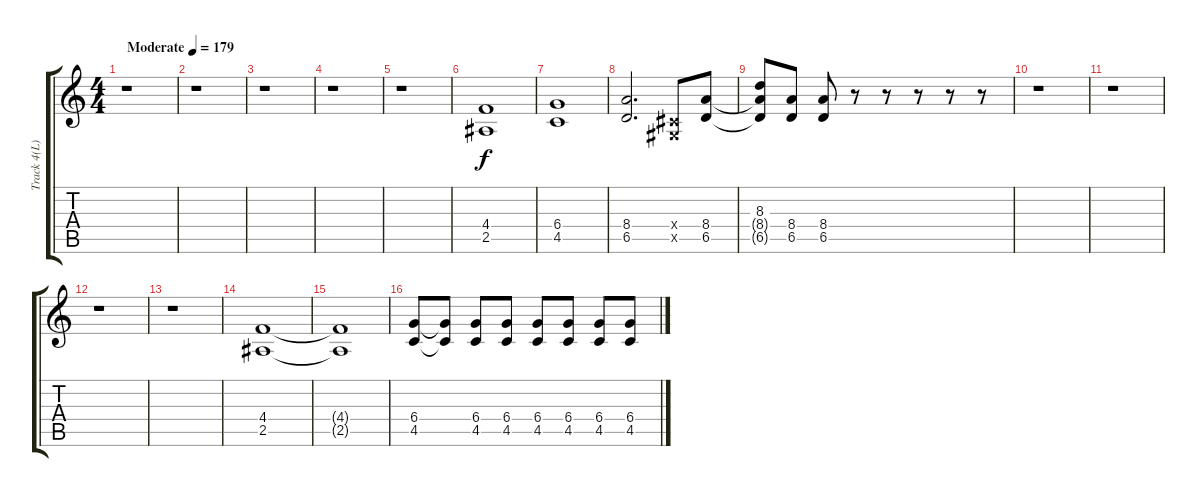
\track ("Track 4(L)" "Track 4(L)") {instrument overdrivenguitar}
\staff {score tabs}
\tuning (Eb4 Bb3 Gb3 Db3 Ab2 Eb2) {hide}
\ts (4 4)
\tempo (179 "Moderate")
\clef g2
\ks c
r.1{dy f instrument overdrivenguitar} |
r.1 |
r.1 |
r.1 |
r.1 |
(4.4 2.5).1 |
(6.4 4.5).1 |
(8.4 6.5).2{d} (0.4{x} 0.5{x}).8 (8.4 6.5).8 |
(8.3 8.4{t} 6.5{t}).8 (8.4 6.5).8 (8.4 6.5).8 r.8 r.8 r.8 r.8 r.8 |
r.1 |
r.1 |
r.1 |
r.1 |
(4.4 2.5).1 |
(4.4{t} 2.5{t}).1 |
(6.4 4.5).8 (6.4{t} 4.5{t}).8 (6.4 4.5).8 (6.4 4.5).8 (6.4 4.5).8 (6.4 4.5).8 (6.4 4.5).8 (6.4 4.5).8
